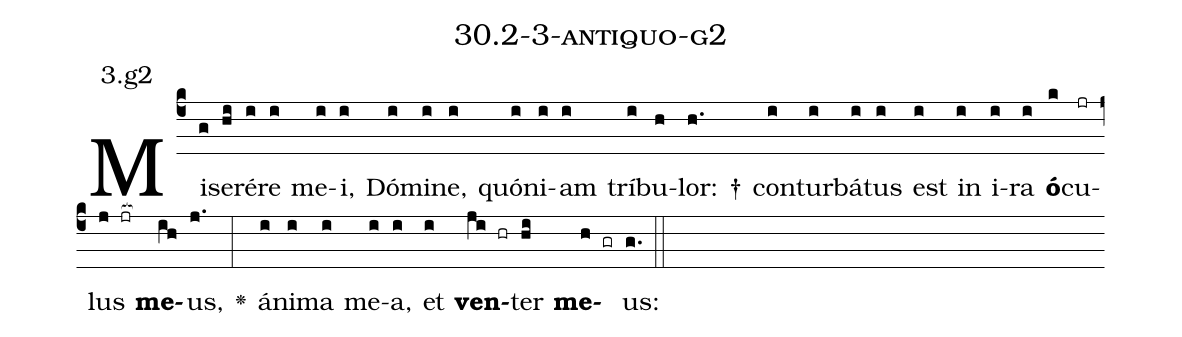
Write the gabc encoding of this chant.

name: 30.2-3-antiquo-g2;
annotation: 3.g2;
%%
(c4)Mi(g)se(hi)ré(i)re(i) me(i)i,(i) Dó(i)mi(i)ne,(i) quón(i)i(i)am(i) trí(i)bu(h)lor: †(h.) con(i)tur(i)bá(i)tus(i) est(i) in(i) i(i)ra(i) <b>ó</b>(k)cu(jr)lus(j jr[ocb:1{]) <b>me</b>(ih[ocb:0}])us,(j.) <v>\greheightstar</v>(:) á(i)ni(i)ma(i) me(i)a,(i) et(i) <b>ven</b>(ji hr)ter(hi) <b>me</b>(h gr)us:(g.) (::)


%E(i) u(i) o(ji) u(hi) a(h) e.(g.) (::)
